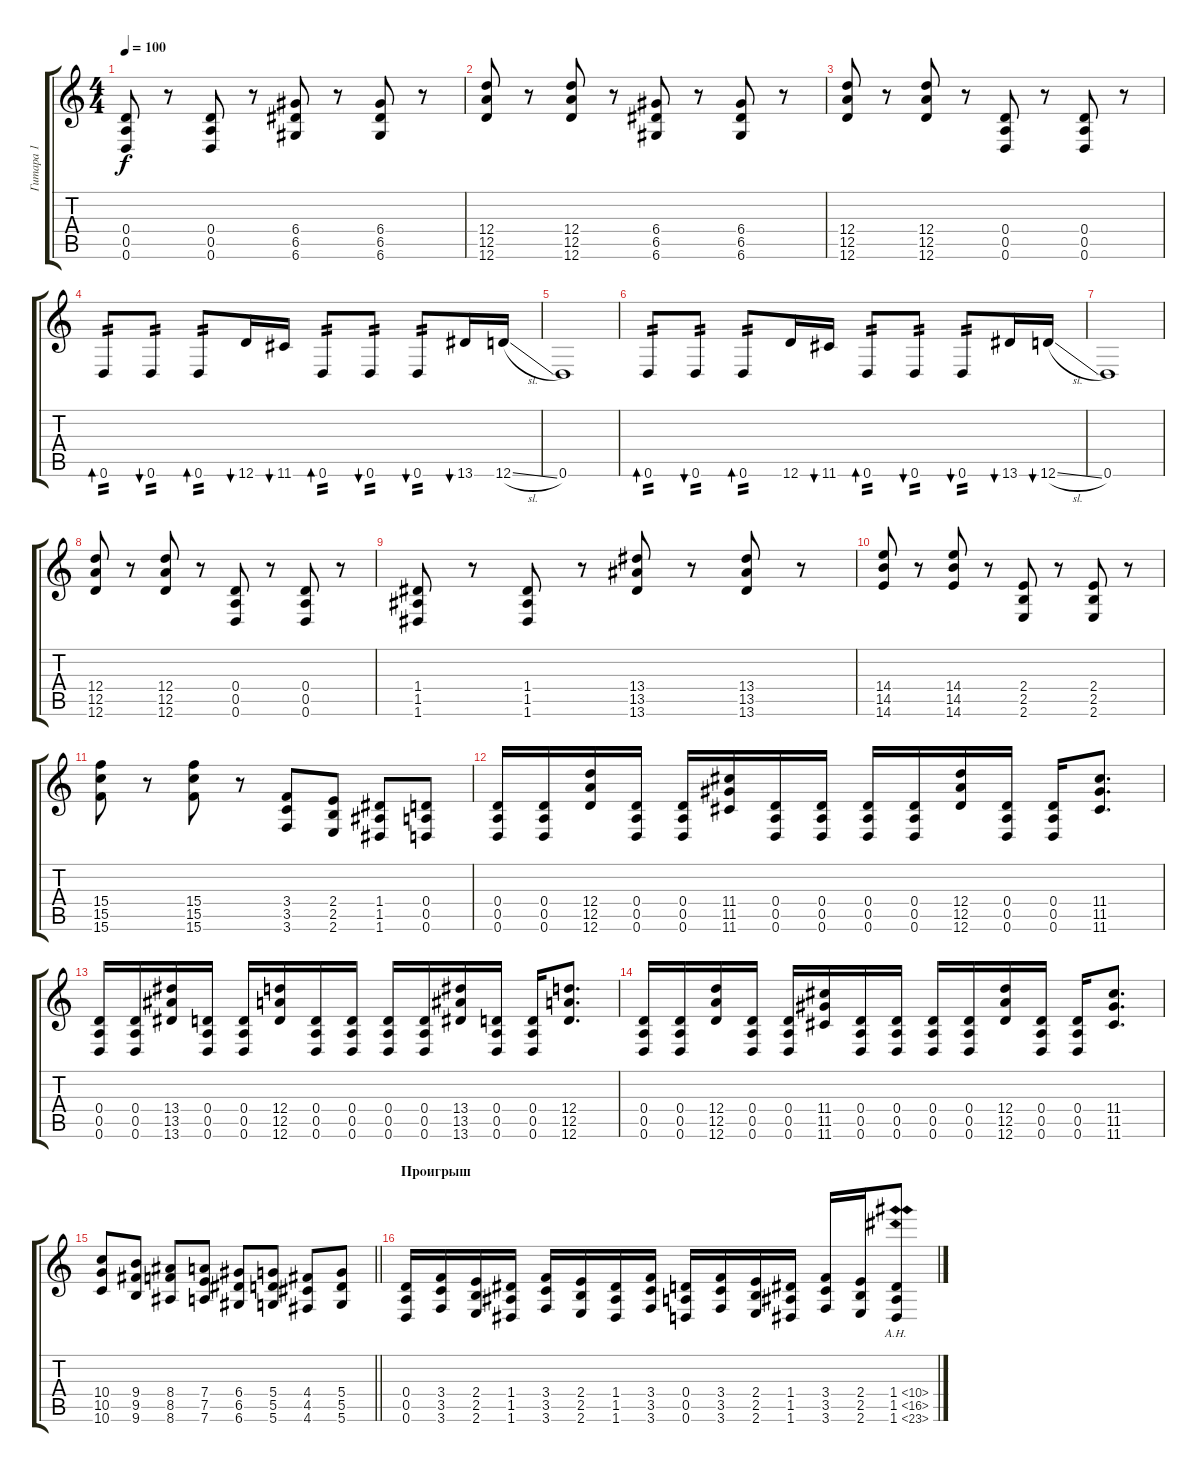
\track ("Гитара 1" "Гитара 1") {instrument distortionguitar}
\staff {score tabs}
\tuning (E4 B3 G3 D3 A2 D2) {hide}
\ts (4 4)
\tempo 100
\clef g2
\ks c
(0.4 0.5 0.6).8{dy f} r.8 (0.4 0.5 0.6).8 r.8 (6.4 6.5 6.6).8 r.8 (6.4 6.5 6.6).8 r.8 |
(12.4 12.5 12.6).8 r.8 (12.4 12.5 12.6).8 r.8 (6.4 6.5 6.6).8 r.8 (6.4 6.5 6.6).8 r.8 |
(12.4 12.5 12.6).8 r.8 (12.4 12.5 12.6).8 r.8 (0.4 0.5 0.6).8 r.8 (0.4 0.5 0.6).8 r.8 |
0.6.8{bd 60 tp 2} 0.6.8{bu 60 tp 2} 0.6.8{bd 60 tp 2} 12.6.16{bu 60} 11.6.16{bu 60} 0.6.8{bd 60 tp 2} 0.6.8{bu 60 tp 2} 0.6.8{bu 60 tp 2} 13.6.16{bu 60} 12.6{sl}.16 |
0.6.1 |
0.6.8{bd 60 tp 2} 0.6.8{bu 60 tp 2} 0.6.8{bd 60 tp 2} 12.6.16 11.6.16{bu 60} 0.6.8{bd 60 tp 2} 0.6.8{bu 60 tp 2} 0.6.8{bu 60 tp 2} 13.6.16{bu 60} 12.6{sl}.16{bu 60} |
0.6.1 |
(12.4 12.5 12.6).8 r.8 (12.4 12.5 12.6).8 r.8 (0.4 0.5 0.6).8 r.8 (0.4 0.5 0.6).8 r.8 |
(1.4 1.5 1.6).8 r.8 (1.4 1.5 1.6).8 r.8 (13.4 13.5 13.6).8 r.8 (13.4 13.5 13.6).8 r.8 |
(14.4 14.5 14.6).8 r.8 (14.4 14.5 14.6).8 r.8 (2.4 2.5 2.6).8 r.8 (2.4 2.5 2.6).8 r.8 |
(15.4 15.5 15.6).8 r.8 (15.4 15.5 15.6).8 r.8 (3.4 3.5 3.6).8 (2.4 2.5 2.6).8 (1.4 1.5 1.6).8 (0.4 0.5 0.6).8 |
(0.4 0.5 0.6).16 (0.4 0.5 0.6).16 (12.4 12.5 12.6).16 (0.4 0.5 0.6).16 (0.4 0.5 0.6).16 (11.4 11.5 11.6).16 (0.4 0.5 0.6).16 (0.4 0.5 0.6).16 (0.4 0.5 0.6).16 (0.4 0.5 0.6).16 (12.4 12.5 12.6).16 (0.4 0.5 0.6).16 (0.4 0.5 0.6).16 (11.4 11.5 11.6).8{d} |
(0.4 0.5 0.6).16 (0.4 0.5 0.6).16 (13.4 13.5 13.6).16 (0.4 0.5 0.6).16 (0.4 0.5 0.6).16 (12.4 12.5 12.6).16 (0.4 0.5 0.6).16 (0.4 0.5 0.6).16 (0.4 0.5 0.6).16 (0.4 0.5 0.6).16 (13.4 13.5 13.6).16 (0.4 0.5 0.6).16 (0.4 0.5 0.6).16 (12.4 12.5 12.6).8{d} |
(0.4 0.5 0.6).16 (0.4 0.5 0.6).16 (12.4 12.5 12.6).16 (0.4 0.5 0.6).16 (0.4 0.5 0.6).16 (11.4 11.5 11.6).16 (0.4 0.5 0.6).16 (0.4 0.5 0.6).16 (0.4 0.5 0.6).16 (0.4 0.5 0.6).16 (12.4 12.5 12.6).16 (0.4 0.5 0.6).16 (0.4 0.5 0.6).16 (11.4 11.5 11.6).8{d} |
\barLineRight lightlight
(10.4 10.5 10.6).8 (9.4 9.5 9.6).8 (8.4 8.5 8.6).8 (7.4 7.5 7.6).8 (6.4 6.5 6.6).8 (5.4 5.5 5.6).8 (4.4 4.5 4.6).8 (5.4 5.5 5.6).8 |
\section ("" "Проигрыш")
(0.4 0.5 0.6).16 (3.4 3.5 3.6).16 (2.4 2.5 2.6).16 (1.4 1.5 1.6).16 (3.4 3.5 3.6).16 (2.4 2.5 2.6).16 (1.4 1.5 1.6).16 (3.4 3.5 3.6).16 (0.4 0.5 0.6).16 (3.4 3.5 3.6).16 (2.4 2.5 2.6).16 (1.4 1.5 1.6).16 (3.4 3.5 3.6).16 (2.4 2.5 2.6).16 (1.4{ah 9} 1.5{ah 15} 1.6{ah 22}).8
